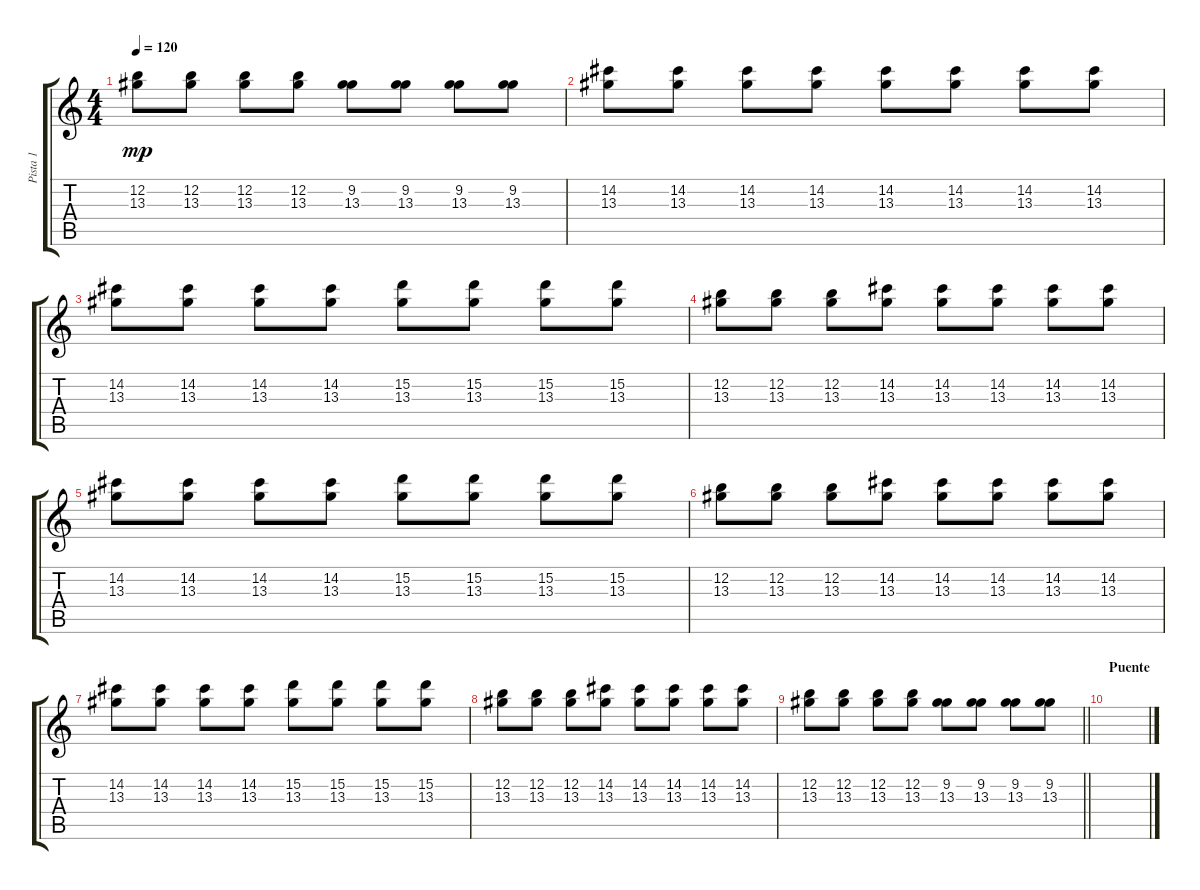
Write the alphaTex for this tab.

\track ("Pista 1" "Pista 1") {instrument overdrivenguitar}
\staff {score tabs}
\tuning (E4 B3 G3 D3 A2 E2) {hide}
\ts (4 4)
\tempo 120
\clef g2
\ks c
(12.2 13.3).8{dy mp} (12.2 13.3).8 (12.2 13.3).8 (12.2 13.3).8 (9.2 13.3).8 (9.2 13.3).8 (9.2 13.3).8 (9.2 13.3).8 |
(14.2 13.3).8 (14.2 13.3).8 (14.2 13.3).8 (14.2 13.3).8 (14.2 13.3).8 (14.2 13.3).8 (14.2 13.3).8 (14.2 13.3).8 |
(14.2 13.3).8 (14.2 13.3).8 (14.2 13.3).8 (14.2 13.3).8 (15.2 13.3).8 (15.2 13.3).8 (15.2 13.3).8 (15.2 13.3).8 |
(12.2 13.3).8 (12.2 13.3).8 (12.2 13.3).8 (14.2 13.3).8 (14.2 13.3).8 (14.2 13.3).8 (14.2 13.3).8 (14.2 13.3).8 |
(14.2 13.3).8 (14.2 13.3).8 (14.2 13.3).8 (14.2 13.3).8 (15.2 13.3).8 (15.2 13.3).8 (15.2 13.3).8 (15.2 13.3).8 |
(12.2 13.3).8 (12.2 13.3).8 (12.2 13.3).8 (14.2 13.3).8 (14.2 13.3).8 (14.2 13.3).8 (14.2 13.3).8 (14.2 13.3).8 |
(14.2 13.3).8 (14.2 13.3).8 (14.2 13.3).8 (14.2 13.3).8 (15.2 13.3).8 (15.2 13.3).8 (15.2 13.3).8 (15.2 13.3).8 |
(12.2 13.3).8 (12.2 13.3).8 (12.2 13.3).8 (14.2 13.3).8 (14.2 13.3).8 (14.2 13.3).8 (14.2 13.3).8 (14.2 13.3).8 |
\barLineRight lightlight
(12.2 13.3).8 (12.2 13.3).8 (12.2 13.3).8 (12.2 13.3).8 (9.2 13.3).8 (9.2 13.3).8 (9.2 13.3).8 (9.2 13.3).8 |
\section ("" "Puente")
